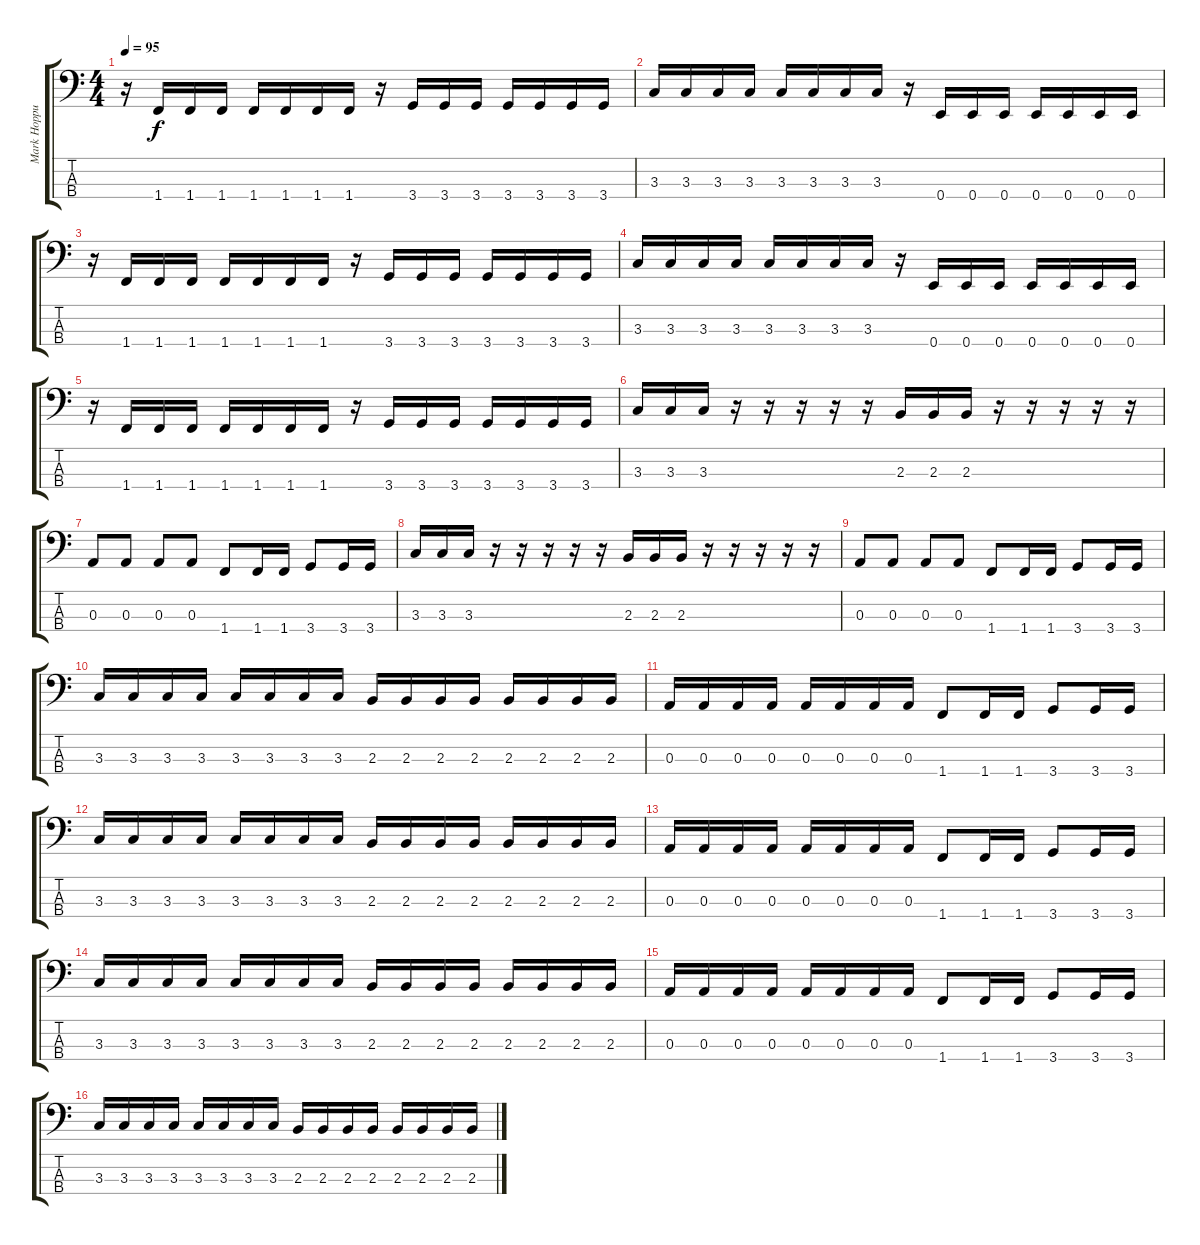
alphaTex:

\track ("Mark Hoppus" "Mark Hoppu") {instrument electricbasspick}
\staff {score tabs}
\tuning (G2 D2 A1 E1) {hide}
\ts (4 4)
\tempo 95
\clef f4
\ks c
r.16{dy f} 1.4.16 1.4.16 1.4.16 1.4.16 1.4.16 1.4.16 1.4.16 r.16 3.4.16 3.4.16 3.4.16 3.4.16 3.4.16 3.4.16 3.4.16 |
3.3.16 3.3.16 3.3.16 3.3.16 3.3.16 3.3.16 3.3.16 3.3.16 r.16 0.4.16 0.4.16 0.4.16 0.4.16 0.4.16 0.4.16 0.4.16 |
r.16 1.4.16 1.4.16 1.4.16 1.4.16 1.4.16 1.4.16 1.4.16 r.16 3.4.16 3.4.16 3.4.16 3.4.16 3.4.16 3.4.16 3.4.16 |
3.3.16 3.3.16 3.3.16 3.3.16 3.3.16 3.3.16 3.3.16 3.3.16 r.16 0.4.16 0.4.16 0.4.16 0.4.16 0.4.16 0.4.16 0.4.16 |
r.16 1.4.16 1.4.16 1.4.16 1.4.16 1.4.16 1.4.16 1.4.16 r.16 3.4.16 3.4.16 3.4.16 3.4.16 3.4.16 3.4.16 3.4.16 |
3.3.16 3.3.16 3.3.16 r.16 r.16 r.16 r.16 r.16 2.3.16 2.3.16 2.3.16 r.16 r.16 r.16 r.16 r.16 |
0.3.8 0.3.8 0.3.8 0.3.8 1.4.8 1.4.16 1.4.16 3.4.8 3.4.16 3.4.16 |
3.3.16 3.3.16 3.3.16 r.16 r.16 r.16 r.16 r.16 2.3.16 2.3.16 2.3.16 r.16 r.16 r.16 r.16 r.16 |
0.3.8 0.3.8 0.3.8 0.3.8 1.4.8 1.4.16 1.4.16 3.4.8 3.4.16 3.4.16 |
3.3.16 3.3.16 3.3.16 3.3.16 3.3.16 3.3.16 3.3.16 3.3.16 2.3.16 2.3.16 2.3.16 2.3.16 2.3.16 2.3.16 2.3.16 2.3.16 |
0.3.16 0.3.16 0.3.16 0.3.16 0.3.16 0.3.16 0.3.16 0.3.16 1.4.8 1.4.16 1.4.16 3.4.8 3.4.16 3.4.16 |
3.3.16 3.3.16 3.3.16 3.3.16 3.3.16 3.3.16 3.3.16 3.3.16 2.3.16 2.3.16 2.3.16 2.3.16 2.3.16 2.3.16 2.3.16 2.3.16 |
0.3.16 0.3.16 0.3.16 0.3.16 0.3.16 0.3.16 0.3.16 0.3.16 1.4.8 1.4.16 1.4.16 3.4.8 3.4.16 3.4.16 |
3.3.16 3.3.16 3.3.16 3.3.16 3.3.16 3.3.16 3.3.16 3.3.16 2.3.16 2.3.16 2.3.16 2.3.16 2.3.16 2.3.16 2.3.16 2.3.16 |
0.3.16 0.3.16 0.3.16 0.3.16 0.3.16 0.3.16 0.3.16 0.3.16 1.4.8 1.4.16 1.4.16 3.4.8 3.4.16 3.4.16 |
3.3.16 3.3.16 3.3.16 3.3.16 3.3.16 3.3.16 3.3.16 3.3.16 2.3.16 2.3.16 2.3.16 2.3.16 2.3.16 2.3.16 2.3.16 2.3.16
